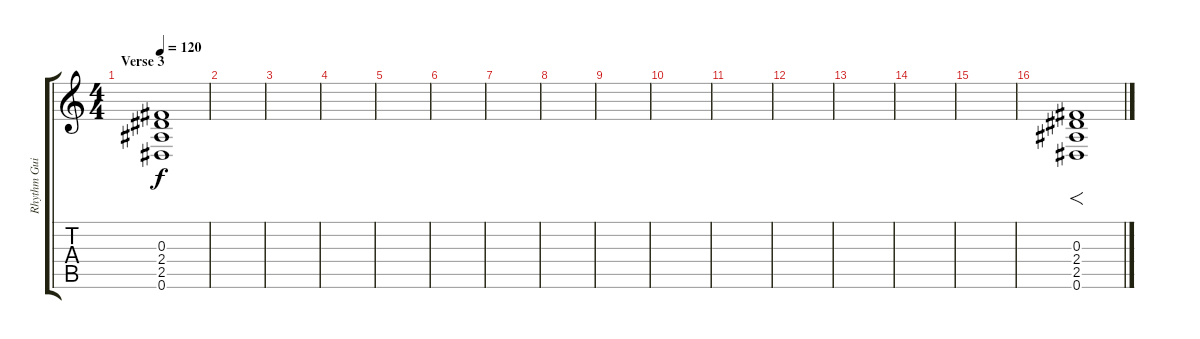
\track ("Rhythm Guitar 1" "Rhythm Gui") {instrument distortionguitar}
\staff {score tabs}
\tuning (Eb4 Bb3 Gb3 Db3 Ab2 Eb2) {hide}
\ts (4 4)
\section ("" "Verse 3")
\tempo 120
\clef g2
\ks c
(0.3 2.4 2.5 0.6).1{dy f} |
|
|
|
|
|
|
|
|
|
|
|
|
|
|
(0.3 2.4 2.5 0.6).1{f}
